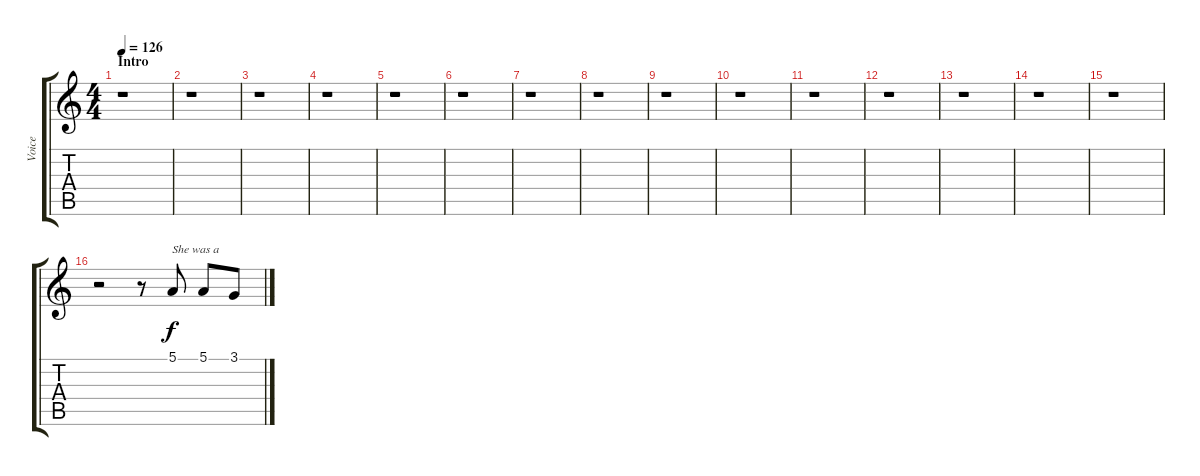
\track ("Voice" "Voice") {instrument lead2sawtooth}
\staff {score tabs}
\tuning (E4 B3 G3 D3 A2 E2) {hide}
\ts (4 4)
\section ("" "Intro")
\tempo 126
\clef g2
\ks c
r.1{dy f instrument lead2sawtooth} |
r.1 |
r.1 |
r.1 |
r.1 |
r.1 |
r.1 |
r.1 |
r.1 |
r.1 |
r.1 |
r.1 |
r.1 |
r.1 |
r.1 |
r.2 r.8 5.1.8{txt "She was a"} 5.1.8 3.1.8
